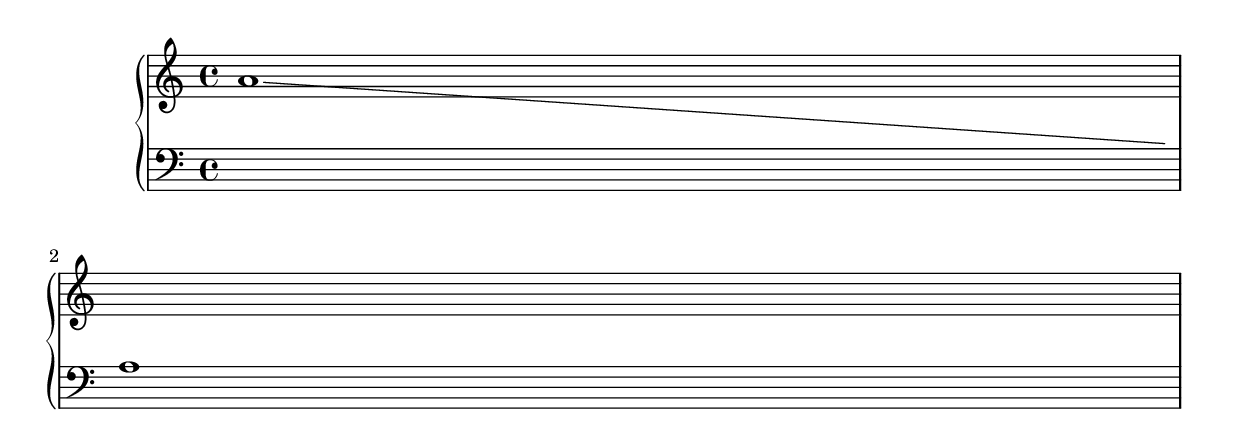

\version "2.3.22"
\header{
       texidoc = "
The line-spanners connects to the Y position of the note  on the next line.
When put across line breaks, only the part before the line break is
printed. 
"

}

\score{
        \context PianoStaff <<
	    \set PianoStaff.followVoice = ##t	    
                \context Staff=one \relative c''{
		    a1 \break
		    \change Staff=two
		    a,
		}
        \context Staff=two { \clef bass \skip 1*2 }
    >>
    \layout{
	raggedright = ##t
    }
}
